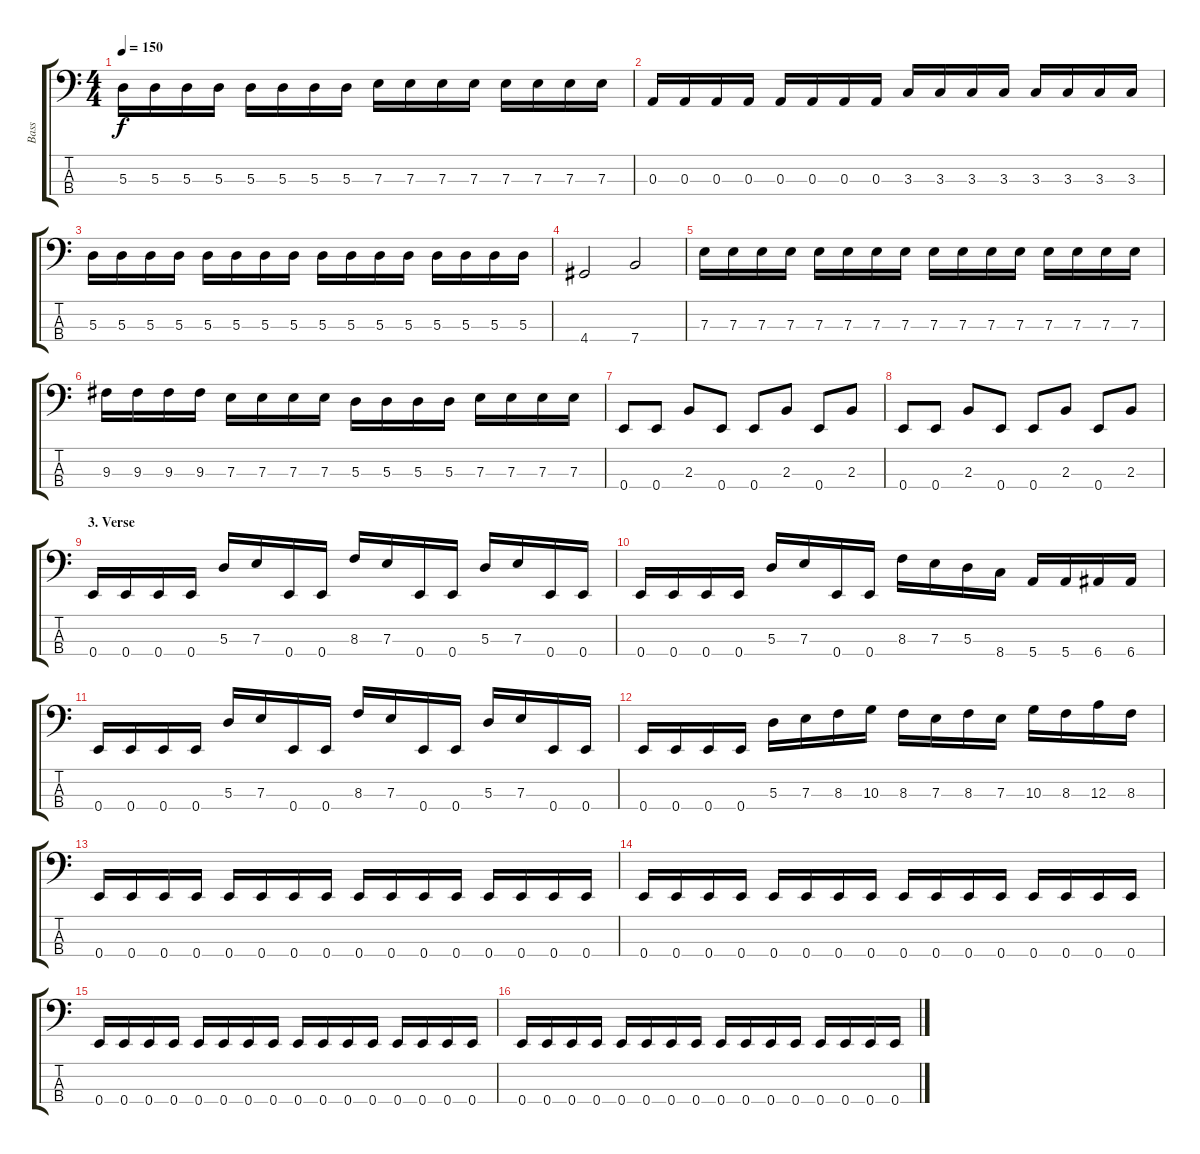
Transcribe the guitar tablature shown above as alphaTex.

\track ("Bass" "Bass") {instrument electricbassfinger}
\staff {score tabs}
\tuning (G2 D2 A1 E1) {hide}
\ts (4 4)
\tempo 150
\clef f4
\ks c
5.3.16{dy f} 5.3.16 5.3.16 5.3.16 5.3.16 5.3.16 5.3.16 5.3.16 7.3.16 7.3.16 7.3.16 7.3.16 7.3.16 7.3.16 7.3.16 7.3.16 |
0.3.16 0.3.16 0.3.16 0.3.16 0.3.16 0.3.16 0.3.16 0.3.16 3.3.16 3.3.16 3.3.16 3.3.16 3.3.16 3.3.16 3.3.16 3.3.16 |
5.3.16 5.3.16 5.3.16 5.3.16 5.3.16 5.3.16 5.3.16 5.3.16 5.3.16 5.3.16 5.3.16 5.3.16 5.3.16 5.3.16 5.3.16 5.3.16 |
4.4.2 7.4.2 |
7.3.16 7.3.16 7.3.16 7.3.16 7.3.16 7.3.16 7.3.16 7.3.16 7.3.16 7.3.16 7.3.16 7.3.16 7.3.16 7.3.16 7.3.16 7.3.16 |
9.3.16 9.3.16 9.3.16 9.3.16 7.3.16 7.3.16 7.3.16 7.3.16 5.3.16 5.3.16 5.3.16 5.3.16 7.3.16 7.3.16 7.3.16 7.3.16 |
0.4.8 0.4.8 2.3.8 0.4.8 0.4.8 2.3.8 0.4.8 2.3.8 |
0.4.8 0.4.8 2.3.8 0.4.8 0.4.8 2.3.8 0.4.8 2.3.8 |
\section ("" "3. Verse")
0.4.16 0.4.16 0.4.16 0.4.16 5.3.16 7.3.16 0.4.16 0.4.16 8.3.16 7.3.16 0.4.16 0.4.16 5.3.16 7.3.16 0.4.16 0.4.16 |
0.4.16 0.4.16 0.4.16 0.4.16 5.3.16 7.3.16 0.4.16 0.4.16 8.3.16 7.3.16 5.3.16 8.4.16 5.4.16 5.4.16 6.4.16 6.4.16 |
0.4.16 0.4.16 0.4.16 0.4.16 5.3.16 7.3.16 0.4.16 0.4.16 8.3.16 7.3.16 0.4.16 0.4.16 5.3.16 7.3.16 0.4.16 0.4.16 |
0.4.16 0.4.16 0.4.16 0.4.16 5.3.16 7.3.16 8.3.16 10.3.16 8.3.16 7.3.16 8.3.16 7.3.16 10.3.16 8.3.16 12.3.16 8.3.16 |
0.4.16 0.4.16 0.4.16 0.4.16 0.4.16 0.4.16 0.4.16 0.4.16 0.4.16 0.4.16 0.4.16 0.4.16 0.4.16 0.4.16 0.4.16 0.4.16 |
0.4.16 0.4.16 0.4.16 0.4.16 0.4.16 0.4.16 0.4.16 0.4.16 0.4.16 0.4.16 0.4.16 0.4.16 0.4.16 0.4.16 0.4.16 0.4.16 |
0.4.16 0.4.16 0.4.16 0.4.16 0.4.16 0.4.16 0.4.16 0.4.16 0.4.16 0.4.16 0.4.16 0.4.16 0.4.16 0.4.16 0.4.16 0.4.16 |
0.4.16 0.4.16 0.4.16 0.4.16 0.4.16 0.4.16 0.4.16 0.4.16 0.4.16 0.4.16 0.4.16 0.4.16 0.4.16 0.4.16 0.4.16 0.4.16
